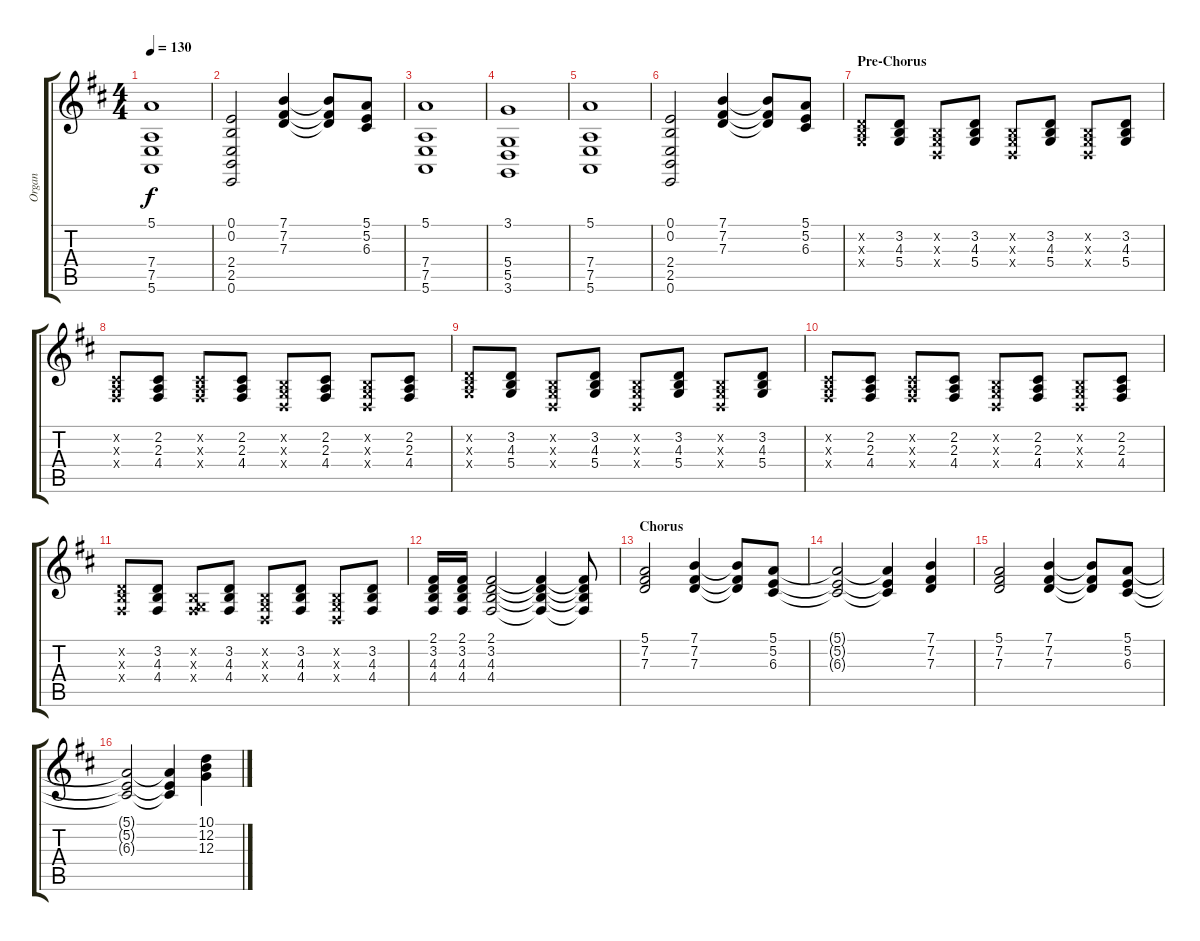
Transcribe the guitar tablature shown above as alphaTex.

\track ("Organ" "Organ") {instrument lead2sawtooth}
\staff {score tabs}
\tuning (E4 B3 G3 D3 A2 E2) {hide}
\ts (4 4)
\tempo 130
\clef g2
\ks d
(5.1 7.4 7.5 5.6).1{dy f} |
(0.1 0.2 2.4 2.5 0.6).2 (7.1 7.2 7.3).4 (7.1{t} 7.2{t} 7.3{t}).8 (5.1 5.2 6.3).8 |
(5.1 7.4 7.5 5.6).1 |
(3.1 5.4 5.5 3.6).1 |
(5.1 7.4 7.5 5.6).1 |
(0.1 0.2 2.4 2.5 0.6).2 (7.1 7.2 7.3).4 (7.1{t} 7.2{t} 7.3{t}).8 (5.1 5.2 6.3).8 |
\section ("" "Pre-Chorus")
(3.2{x} 4.3{x} 5.4{x}).8 (3.2 4.3 5.4).8 (0.2{x} 0.3{x} 0.4{x}).8 (3.2 4.3 5.4).8 (0.2{x} 0.3{x} 0.4{x}).8 (3.2 4.3 5.4).8 (0.2{x} 0.3{x} 0.4{x}).8 (3.2 4.3 5.4).8 |
(2.2{x} 2.3{x} 4.4{x}).8 (2.2 2.3 4.4).8 (2.2{x} 2.3{x} 4.4{x}).8 (2.2 2.3 4.4).8 (0.2{x} 0.3{x} 0.4{x}).8 (2.2 2.3 4.4).8 (0.2{x} 0.3{x} 0.4{x}).8 (2.2 2.3 4.4).8 |
(3.2{x} 4.3{x} 5.4{x}).8 (3.2 4.3 5.4).8 (0.2{x} 0.3{x} 0.4{x}).8 (3.2 4.3 5.4).8 (0.2{x} 0.3{x} 0.4{x}).8 (3.2 4.3 5.4).8 (0.2{x} 0.3{x} 0.4{x}).8 (3.2 4.3 5.4).8 |
(2.2{x} 2.3{x} 4.4{x}).8 (2.2 2.3 4.4).8 (2.2{x} 2.3{x} 4.4{x}).8 (2.2 2.3 4.4).8 (0.2{x} 0.3{x} 0.4{x}).8 (2.2 2.3 4.4).8 (0.2{x} 0.3{x} 0.4{x}).8 (2.2 2.3 4.4).8 |
(3.2{x} 4.3{x} 4.4{x}).8 (3.2 4.3 4.4).8 (0.2{x} 0.3{x} 4.4{x}).8 (3.2 4.3 4.4).8 (0.2{x} 0.3{x} 0.4{x}).8 (3.2 4.3 4.4).8 (0.2{x} 0.3{x} 0.4{x}).8 (3.2 4.3 4.4).8 |
(2.1 3.2 4.3 4.4).16 (2.1 3.2 4.3 4.4).16 (2.1 3.2 4.3 4.4).2 (2.1{t} 3.2{t} 4.3{t} 4.4{t}).4 (2.1{t} 3.2{t} 4.3{t} 4.4{t}).8 |
\section ("" "Chorus")
(5.1 7.2 7.3).2 (7.1 7.2 7.3).4 (7.1{t} 7.2{t} 7.3{t}).8 (5.1 5.2 6.3).8 |
(5.1{t} 5.2{t} 6.3{t}).2 (5.1{t} 5.2{t} 6.3{t}).4 (7.1 7.2 7.3).4 |
(5.1 7.2 7.3).2 (7.1 7.2 7.3).4 (7.1{t} 7.2{t} 7.3{t}).8 (5.1 5.2 6.3).8 |
(5.1{t} 5.2{t} 6.3{t}).2 (5.1{t} 5.2{t} 6.3{t}).4 (10.1 12.2 12.3).4
